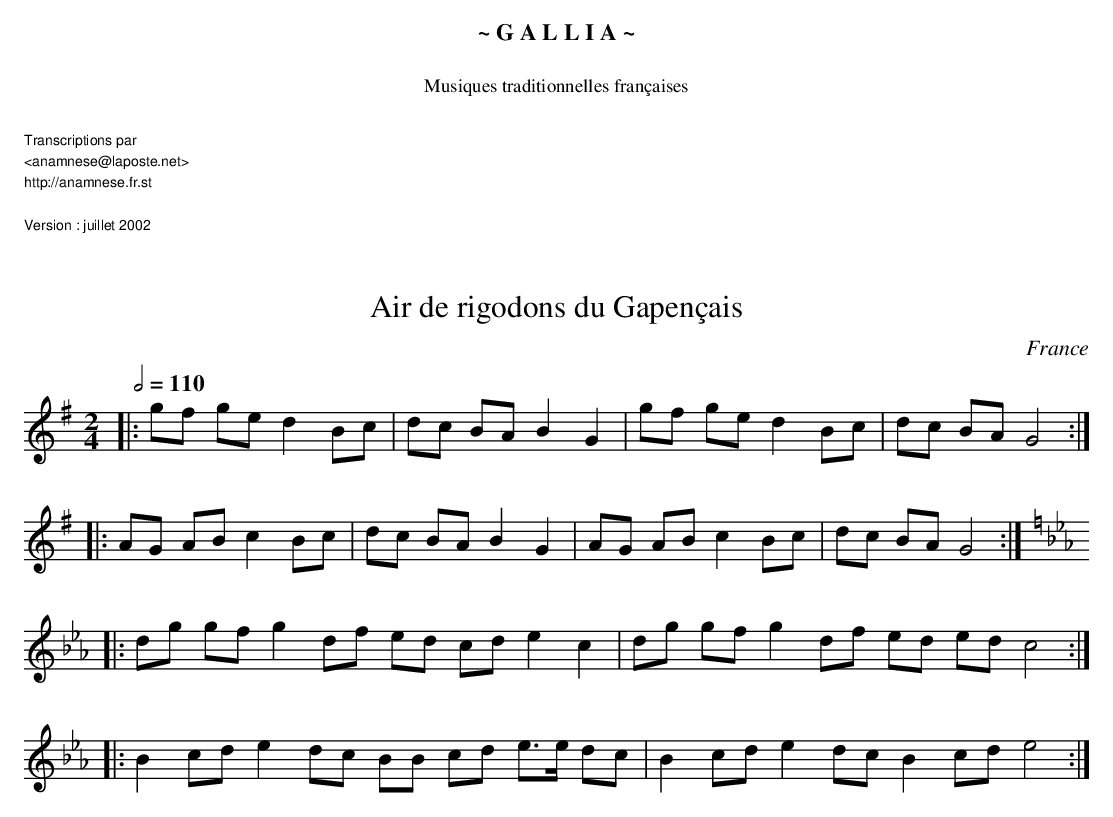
X:1
T:Air de rigodons du Gapençais
O:France
M:2/4
L:1/8
Q:1/2=110
K:G
|: gf ge d2 Bc | dc BA B2 G2 | gf ge d2 Bc | dc BA G4 :|
|: AG AB c2 Bc | dc BA B2 G2 | AG AB c2 Bc | dc BA G4 :|
K:Eb
K:Cm %=Eb for some problematic parsers
|: dg gf g2 df ed cd e2 c2 | dg gf g2 df ed ed c4 :|
|: B2 cd e2 dc BB cd e>e dc | B2 cd e2 dc B2 cd e4 :|
